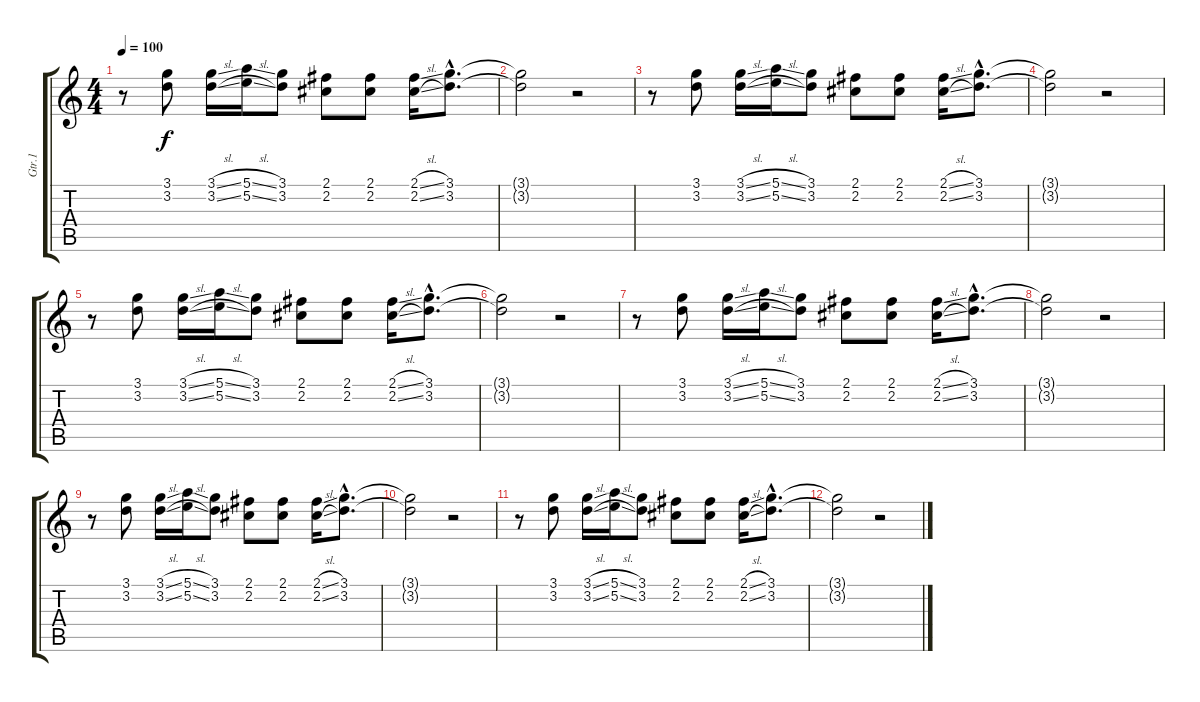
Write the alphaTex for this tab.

\track ("Gtr.1" "Gtr.1") {instrument distortionguitar}
\staff {score tabs}
\tuning (E4 B3 G3 D3 A2 E2) {hide}
\ts (4 4)
\tempo 100
\clef g2
\ks c
r.8{dy f} (3.1 3.2).8 (3.1{sl} 3.2{sl}).16 (5.1{sl} 5.2{sl}).16 (3.1 3.2).8 (2.1 2.2).8 (2.1 2.2).8 (2.1{sl} 2.2{sl}).16 (3.1{hac} 3.2{hac}).8{d} |
(3.1{t} 3.2{t}).2 r.2 |
r.8 (3.1 3.2).8 (3.1{sl} 3.2{sl}).16 (5.1{sl} 5.2{sl}).16 (3.1 3.2).8 (2.1 2.2).8 (2.1 2.2).8 (2.1{sl} 2.2{sl}).16 (3.1{hac} 3.2{hac}).8{d} |
(3.1{t} 3.2{t}).2 r.2 |
r.8 (3.1 3.2).8 (3.1{sl} 3.2{sl}).16 (5.1{sl} 5.2{sl}).16 (3.1 3.2).8 (2.1 2.2).8 (2.1 2.2).8 (2.1{sl} 2.2{sl}).16 (3.1{hac} 3.2{hac}).8{d} |
(3.1{t} 3.2{t}).2 r.2 |
r.8 (3.1 3.2).8 (3.1{sl} 3.2{sl}).16 (5.1{sl} 5.2{sl}).16 (3.1 3.2).8 (2.1 2.2).8 (2.1 2.2).8 (2.1{sl} 2.2{sl}).16 (3.1{hac} 3.2{hac}).8{d} |
(3.1{t} 3.2{t}).2 r.2 |
r.8{volume 0} (3.1 3.2).8 (3.1{sl} 3.2{sl}).16 (5.1{sl} 5.2{sl}).16 (3.1 3.2).8 (2.1 2.2).8 (2.1 2.2).8 (2.1{sl} 2.2{sl}).16 (3.1{hac} 3.2{hac}).8{d} |
(3.1{t} 3.2{t}).2 r.2 |
r.8 (3.1 3.2).8 (3.1{sl} 3.2{sl}).16 (5.1{sl} 5.2{sl}).16 (3.1 3.2).8 (2.1 2.2).8 (2.1 2.2).8 (2.1{sl} 2.2{sl}).16 (3.1{hac} 3.2{hac}).8{d} |
(3.1{t} 3.2{t}).2 r.2
